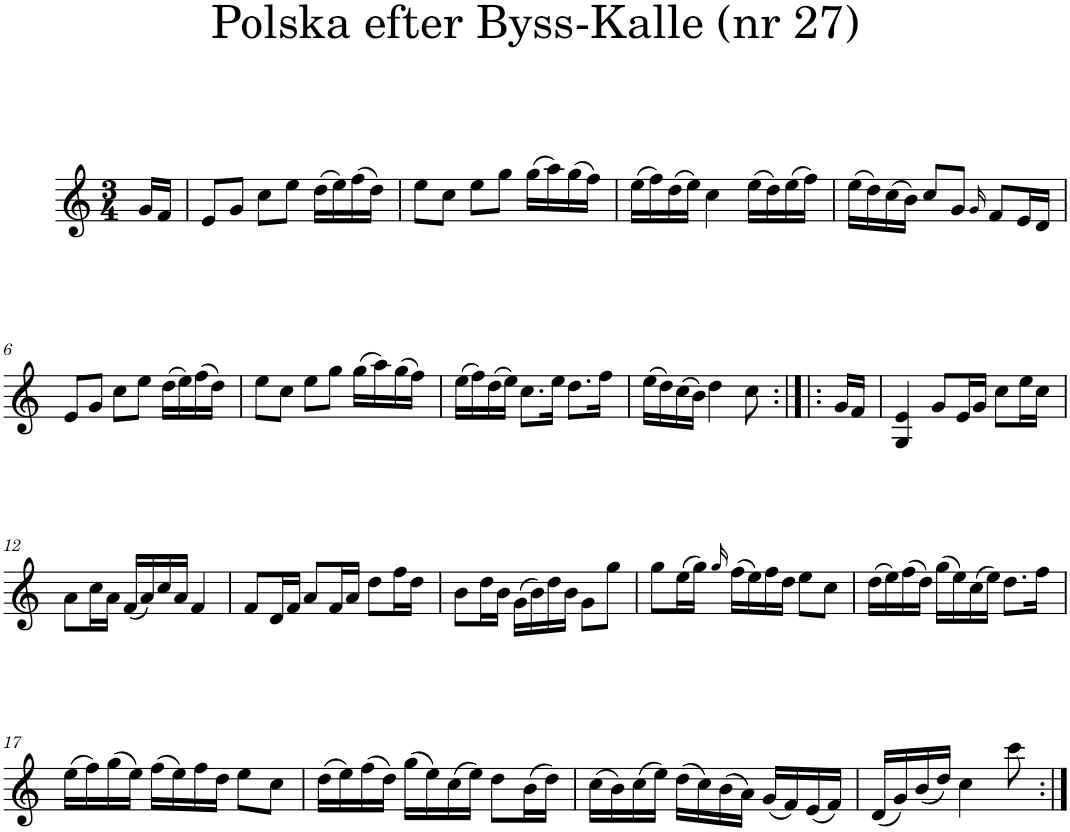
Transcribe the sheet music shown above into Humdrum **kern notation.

**kern
*part1
*staff1
*I"Piano
*I'Pno
*clefG2
*k[]
*M3/4
=1
16g/LL
16f/JJ
=2
8e/L
8g/J
8cc\L
8ee\J
(16dd\LL
16ee\)
(16ff\
16dd\JJ)
=3
8ee\L
8cc\J
8ee\L
8gg\J
(16gg\LL
16aa\)
(16gg\
16ff\JJ)
=4
(16ee\LL
16ff\)
(16dd\
16ee\JJ)
4cc\
(16ee\LL
16dd\)
(16ee\
16ff\JJ)
=5
(16ee\LL
16dd\)
(16cc\
16b\JJ)
8cc/L
8g/J
16qg/
8f/L
16e/L
16d/JJ
!!LO:LB:g=z
=6
8e/L
8g/J
8cc\L
8ee\J
(16dd\LL
16ee\)
(16ff\
16dd\JJ)
=7
8ee\L
8cc\J
8ee\L
8gg\J
(16gg\LL
16aa\)
(16gg\
16ff\JJ)
=8
(16ee\LL
16ff\)
(16dd\
16ee\JJ)
8.cc\L
16ee\Jk
8.dd\L
16ff\Jk
=9
(16ee\LL
16dd\)
(16cc\
16b\JJ)
4dd\
8cc\
=10:|!|:
16g/LL
16f/JJ
=11
4G/ 4e/
8g/L
16e/L
16g/JJ
8cc\L
16ee\L
16cc\JJ
!!LO:LB:g=z
=12
8a\L
16cc\L
16a\JJ
(16f/LL
16a/)
16cc/
16a/JJ
4f/
=13
8f/L
16d/L
16f/JJ
8a/L
16f/L
16a/JJ
8dd\L
16ff\L
16dd\JJ
=14
8b\L
16dd\L
16b\JJ
(16g\LL
16b\)
16dd\
16b\JJ
8g\L
8gg\J
=15
8gg\L
(16ee\L
16gg\JJ)
16qgg/
(16ff\LL
16ee\)
16ff\
16dd\JJ
8ee\L
8cc\J
=16
(16dd\LL
16ee\)
(16ff\
16dd\JJ)
(16gg\LL
16ee\)
(16cc\
16ee\JJ)
8.dd\L
16ff\Jk
!!LO:LB:g=z
=17
(16ee\LL
16ff\)
(16gg\
16ee\JJ)
(16ff\LL
16ee\)
16ff\
16dd\JJ
8ee\L
8cc\J
=18
(16dd\LL
16ee\)
(16ff\
16dd\JJ)
(16gg\LL
16ee\)
(16cc\
16ee\JJ)
8dd\L
(16b\L
16dd\JJ)
=19
(16cc\LL
16b\)
(16cc\
16ee\JJ)
(16dd\LL
16cc\)
(16b\
16a\JJ)
(16g/LL
16f/)
(16e/
16f/JJ)
=20
(16d/LL
16g/)
(16b/
16dd/JJ)
4cc\
8ccc\
=:|!
*-
